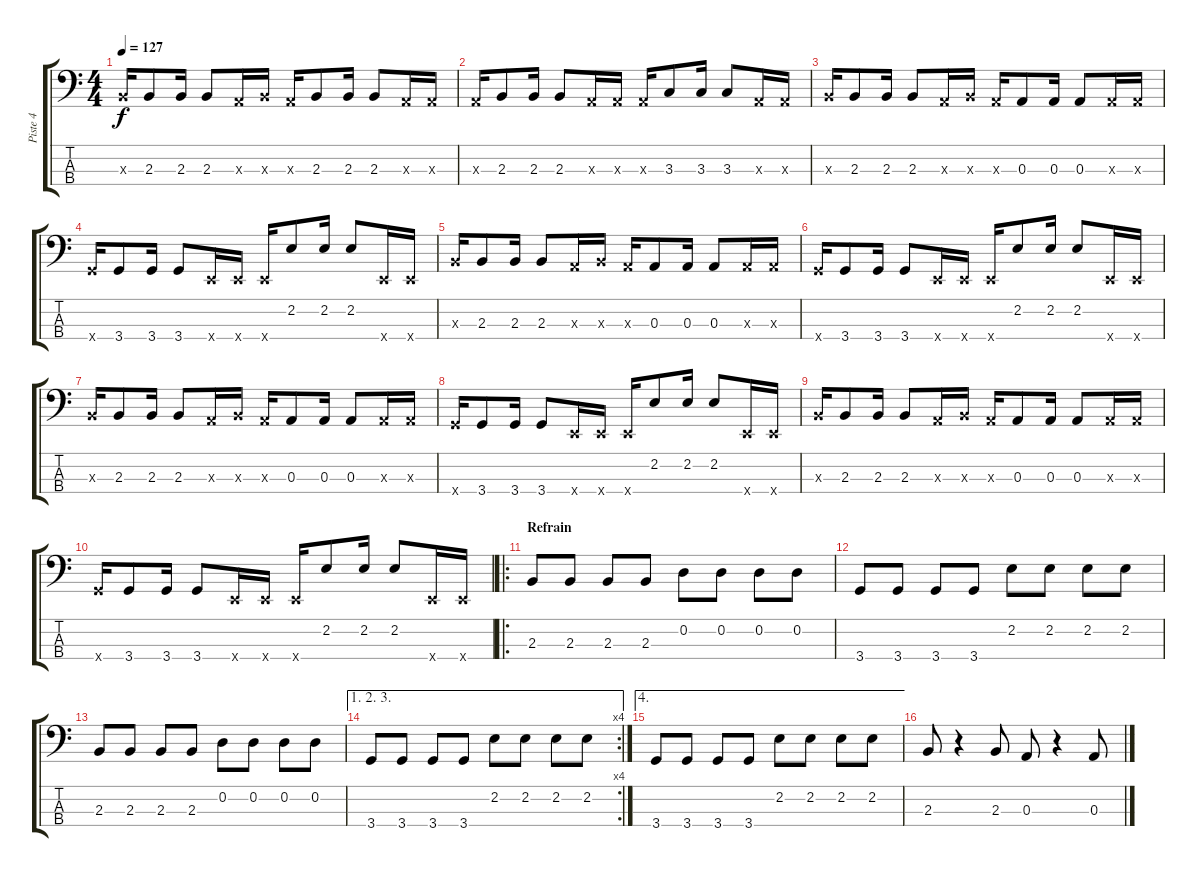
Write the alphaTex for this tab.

\track ("Piste 4" "Piste 4") {instrument electricbassfinger}
\staff {score tabs}
\tuning (G2 D2 A1 E1) {hide}
\ts (4 4)
\tempo 127
\clef f4
\ks c
2.3{x}.16{dy f} 2.3.8 2.3.16 2.3.8 0.3{x}.16 2.3{x}.16 0.3{x}.16 2.3.8 2.3.16 2.3.8 0.3{x}.16 0.3{x}.16 |
0.3{x}.16 2.3.8 2.3.16 2.3.8 0.3{x}.16 0.3{x}.16 0.3{x}.16 3.3.8 3.3.16 3.3.8 0.3{x}.16 0.3{x}.16 |
2.3{x}.16 2.3.8 2.3.16 2.3.8 0.3{x}.16 2.3{x}.16 0.3{x}.16 0.3.8 0.3.16 0.3.8 0.3{x}.16 0.3{x}.16 |
3.4{x}.16 3.4.8 3.4.16 3.4.8 0.4{x}.16 0.4{x}.16 0.4{x}.16 2.2.8 2.2.16 2.2.8 0.4{x}.16 0.4{x}.16 |
2.3{x}.16 2.3.8 2.3.16 2.3.8 0.3{x}.16 2.3{x}.16 0.3{x}.16 0.3.8 0.3.16 0.3.8 0.3{x}.16 0.3{x}.16 |
3.4{x}.16 3.4.8 3.4.16 3.4.8 0.4{x}.16 0.4{x}.16 0.4{x}.16 2.2.8 2.2.16 2.2.8 0.4{x}.16 0.4{x}.16 |
2.3{x}.16 2.3.8 2.3.16 2.3.8 0.3{x}.16 2.3{x}.16 0.3{x}.16 0.3.8 0.3.16 0.3.8 0.3{x}.16 0.3{x}.16 |
3.4{x}.16 3.4.8 3.4.16 3.4.8 0.4{x}.16 0.4{x}.16 0.4{x}.16 2.2.8 2.2.16 2.2.8 0.4{x}.16 0.4{x}.16 |
2.3{x}.16 2.3.8 2.3.16 2.3.8 0.3{x}.16 2.3{x}.16 0.3{x}.16 0.3.8 0.3.16 0.3.8 0.3{x}.16 0.3{x}.16 |
3.4{x}.16 3.4.8 3.4.16 3.4.8 0.4{x}.16 0.4{x}.16 0.4{x}.16 2.2.8 2.2.16 2.2.8 0.4{x}.16 0.4{x}.16 |
\ro
\section ("" "Refrain")
2.3.8 2.3.8 2.3.8 2.3.8 0.2.8 0.2.8 0.2.8 0.2.8 |
3.4.8 3.4.8 3.4.8 3.4.8 2.2.8 2.2.8 2.2.8 2.2.8 |
2.3.8 2.3.8 2.3.8 2.3.8 0.2.8 0.2.8 0.2.8 0.2.8 |
\ae (1 2 3)
\rc 4
3.4.8 3.4.8 3.4.8 3.4.8 2.2.8 2.2.8 2.2.8 2.2.8 |
\ae 4
3.4.8 3.4.8 3.4.8 3.4.8 2.2.8 2.2.8 2.2.8 2.2.8 |
2.3.8 r.4 2.3.8 0.3.8 r.4 0.3.8
